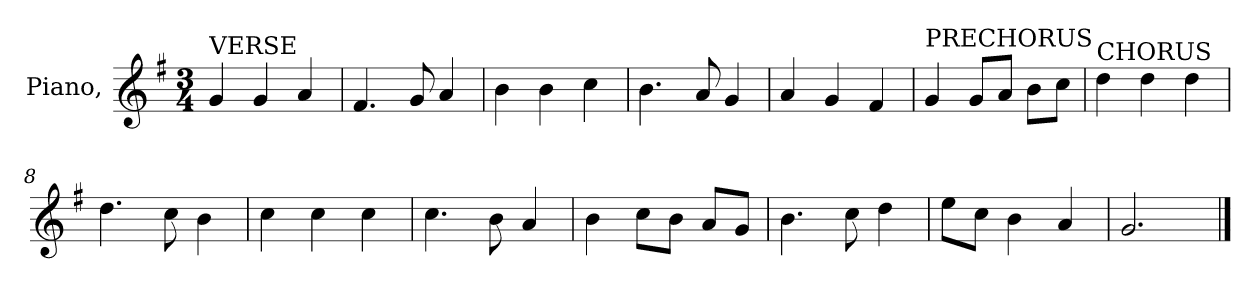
**kern
*part1
*staff1
*I"Piano,
*I'Pno.
*clefG2
*k[f#]
*M3/4
*MM80
=1
!LO:TX:a:t=VERSE
4g/
4g/
4a/
=2
4.f#/
8g/
4a/
=3
4b\
4b\
4cc\
=4
4.b\
8a/
4g/
=5
4a/
4g/
4f#/
=6
!LO:TX:a:t=PRECHORUS
4g/
8g/L
8a/J
8b\L
8cc\J
=7
!LO:TX:a:t=CHORUS
4dd\
4dd\
4dd\
=8
4.dd\
8cc\
4b\
=9
4cc\
4cc\
4cc\
!!LO:LB:g=z
=10
4.cc\
8b\
4a/
=11
4b\
8cc\L
8b\J
8a/L
8g/J
=12
4.b\
8cc\
4dd\
=13
8ee\L
8cc\J
4b\
4a/
=14
2.g/
==
*-
